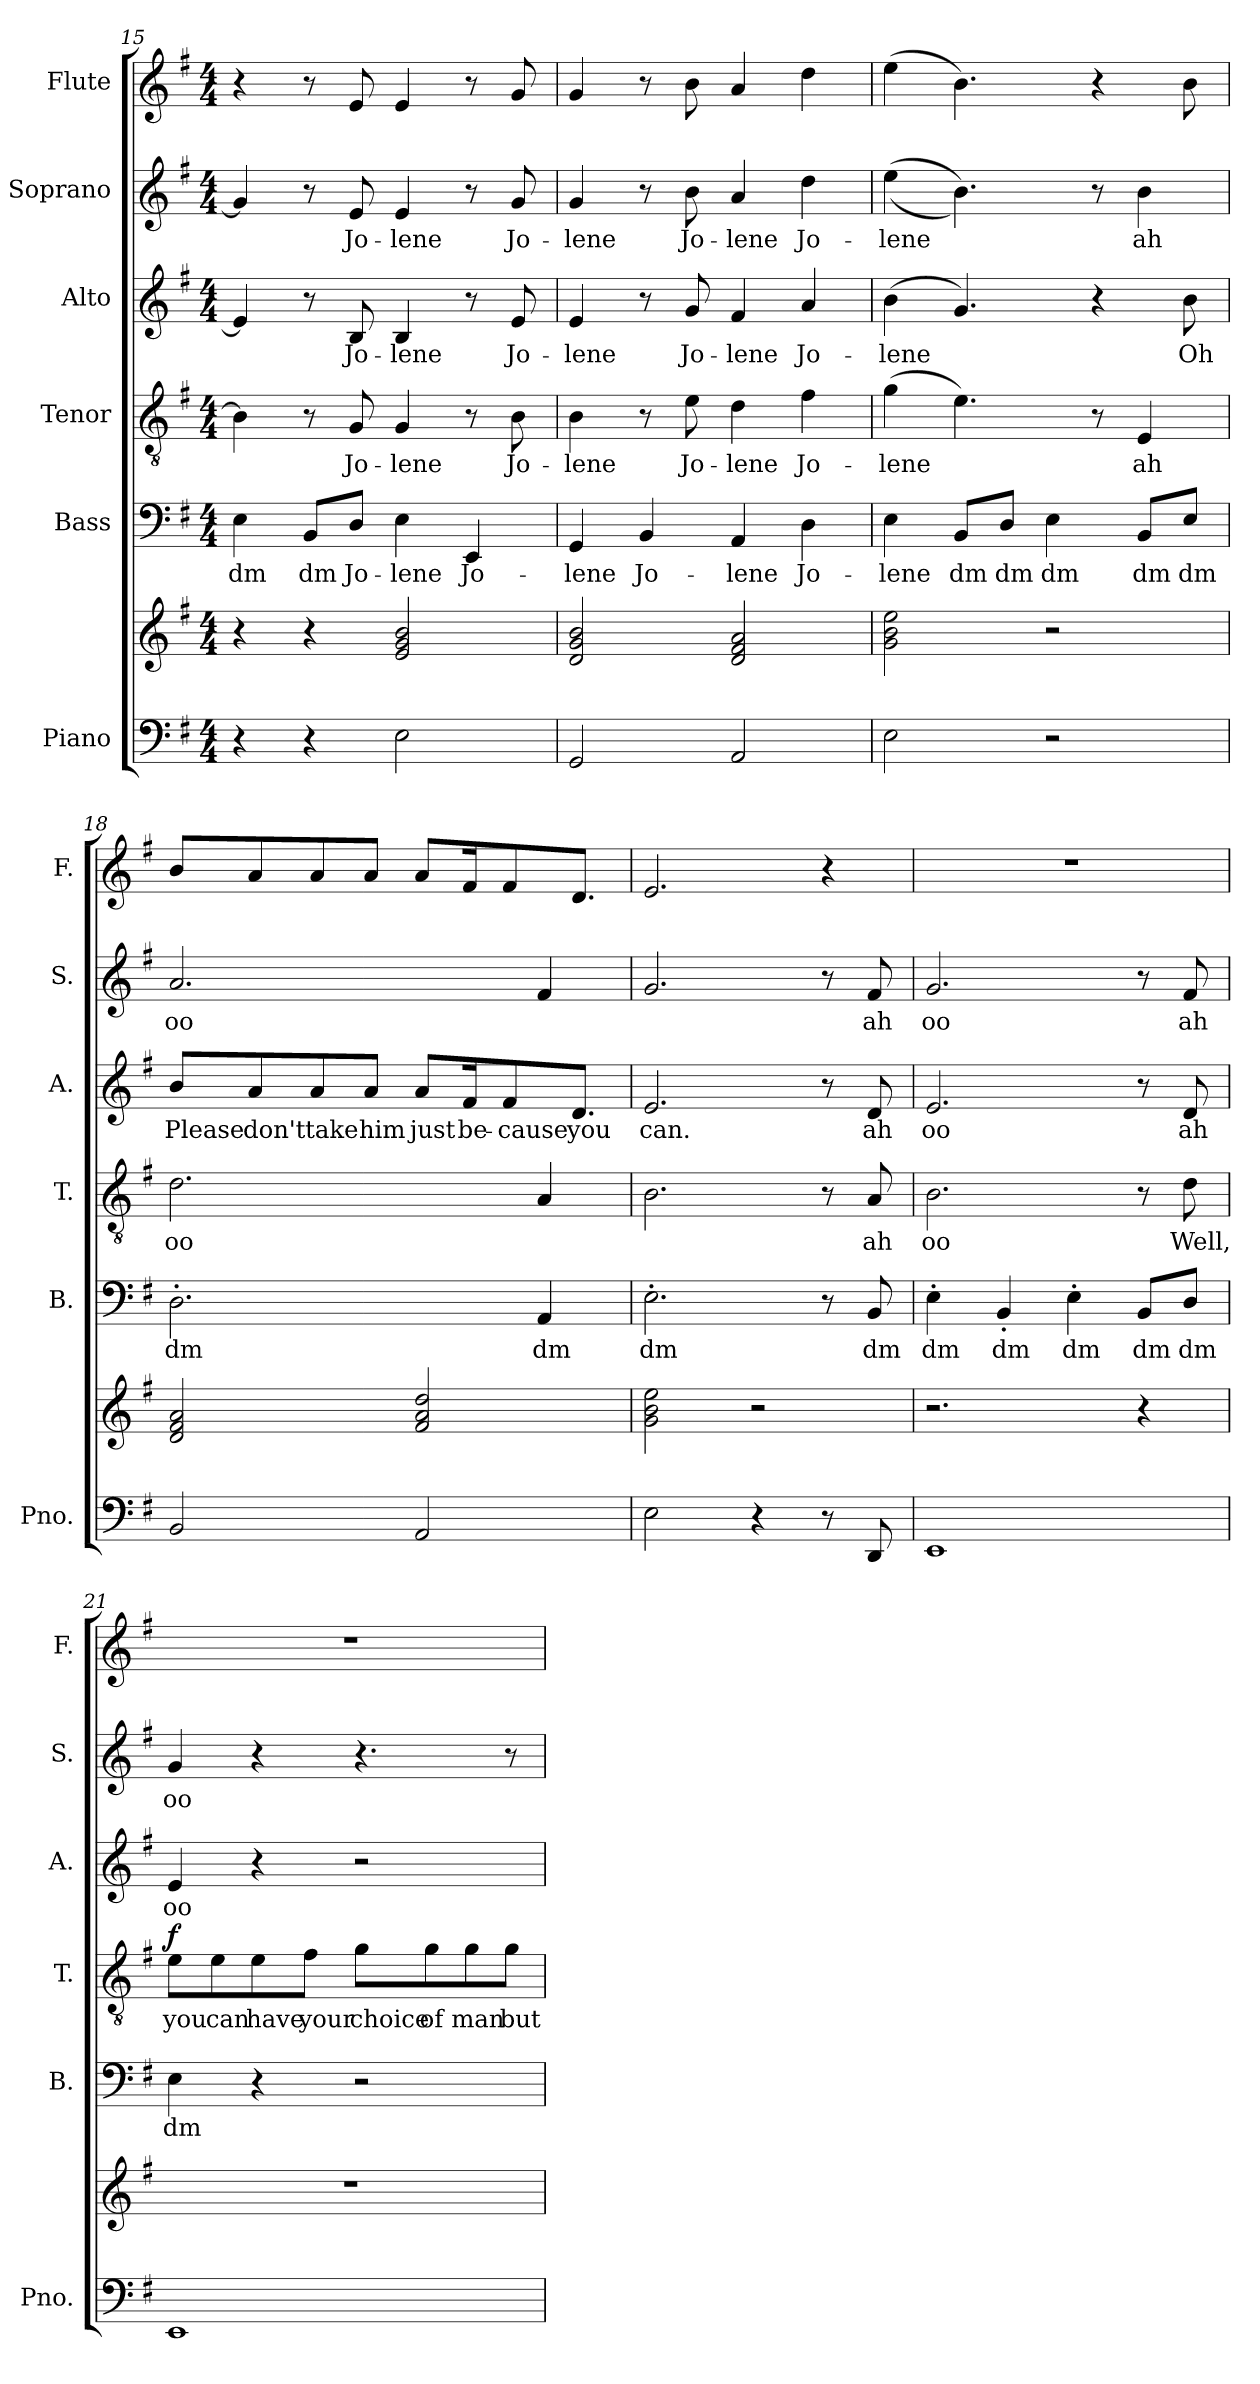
**kern	**kern	**kern	**text	**kern	**text	**dynam	**kern	**text	**kern	**text	**kern
*part6	*part6	*part5	*part5	*part4	*part4	*part4	*part3	*part3	*part2	*part2	*part1
*staff7	*staff6	*staff5	*staff5	*staff4	*staff4	*staff4	*staff3	*staff3	*staff2	*staff2	*staff1
*I"Piano	*	*I"Bass	*	*I"Tenor	*	*	*I"Alto	*	*I"Soprano	*	*I"Flute
*I'Pno.	*	*I'B.	*	*I'T.	*	*	*I'A.	*	*I'S.	*	*I'F.
!!LO:PB:g=z
*clefF4	*clefG2	*clefF4	*	*clefGv2	*	*	*clefG2	*	*clefG2	*	*clefG2
*k[f#]	*k[f#]	*k[f#]	*	*k[f#]	*	*	*k[f#]	*	*k[f#]	*	*k[f#]
*M4/4	*M4/4	*M4/4	*	*M4/4	*	*	*M4/4	*	*M4/4	*	*M4/4
=15	=15	=15	=15	=15	=15	=15	=15	=15	=15	=15	=15
!	!	!	!LO:LY:b	!	!	!	!	!	!	!	!
4r	4r	4E\	dm	4B\]	.	.	4e/]	.	4g/]	.	4r
!	!	!	!LO:LY:b	!	!	!	!	!	!	!	!
4r	4r	8BB/L	dm	8r	.	.	8r	.	8r	.	8r
!	!	!	!LO:LY:b	!	!LO:LY:b	!	!	!LO:LY:b	!	!LO:LY:b	!
.	.	8D/J	Jo-	8G/	Jo-	.	8B/	Jo-	8e/	Jo-	8e/
!	!	!	!LO:LY:b	!	!LO:LY:b	!	!	!LO:LY:b	!	!LO:LY:b	!
2E\	2e/ 2g/ 2b/	4E\	-lene	4G/	-lene	.	4B/	-lene	4e/	-lene	4e/
!	!	!	!LO:LY:b	!	!	!	!	!	!	!	!
.	.	4EE/	Jo-	8r	.	.	8r	.	8r	.	8r
!	!	!	!	!	!LO:LY:b	!	!	!LO:LY:b	!	!LO:LY:b	!
.	.	.	.	8B\	Jo-	.	8e/	Jo-	8g/	Jo-	8g/
=16	=16	=16	=16	=16	=16	=16	=16	=16	=16	=16	=16
!	!	!	!LO:LY:b	!	!LO:LY:b	!	!	!LO:LY:b	!	!LO:LY:b	!
2GG/	2d/ 2g/ 2b/	4GG/	-lene	4B\	-lene	.	4e/	-lene	4g/	-lene	4g/
!	!	!	!LO:LY:b	!	!	!	!	!	!	!	!
.	.	4BB/	Jo-	8r	.	.	8r	.	8r	.	8r
!	!	!	!	!	!LO:LY:b	!	!	!LO:LY:b	!	!LO:LY:b	!
.	.	.	.	8e\	Jo-	.	8g/	Jo-	8b\	Jo-	8b\
!	!	!	!LO:LY:b	!	!LO:LY:b	!	!	!LO:LY:b	!	!LO:LY:b	!
2AA/	2d/ 2f#/ 2a/	4AA/	-lene	4d\	-lene	.	4f#/	-lene	4a/	-lene	4a/
!	!	!	!LO:LY:b	!	!LO:LY:b	!	!	!LO:LY:b	!	!LO:LY:b	!
.	.	4D\	Jo-	4f#\	Jo-	.	4a/	Jo-	4dd\	Jo-	4dd\
=17	=17	=17	=17	=17	=17	=17	=17	=17	=17	=17	=17
!	!	!	!LO:LY:b	!	!LO:LY:b	!	!	!LO:LY:b	!	!LO:LY:b	!
2E\	2g\ 2b\ 2ee\	4E\	-lene	(4g\	-lene	.	(4b\	-lene	((4ee\	-lene	(4ee\
!	!	!	!LO:LY:b	!	!	!	!	!	!	!	!
.	.	8BB/L	dm	4.e\)	.	.	4.g/)	.	4.b\))	.	4.b\)
!	!	!	!LO:LY:b	!	!	!	!	!	!	!	!
.	.	8D/J	dm	.	.	.	.	.	.	.	.
!	!	!	!LO:LY:b	!	!	!	!	!	!	!	!
2r	2r	4E\	dm	.	.	.	.	.	.	.	.
.	.	.	.	8r	.	.	4r	.	8r	.	4r
!	!	!	!LO:LY:b	!	!LO:LY:b	!	!	!	!	!LO:LY:b	!
.	.	8BB/L	dm	4E/	ah	.	.	.	4b\	ah	.
!	!	!	!LO:LY:b	!	!	!	!	!LO:LY:b	!	!	!
.	.	8E/J	dm	.	.	.	8b\	Oh	.	.	8b\
!!LO:PB:g=z
=18	=18	=18	=18	=18	=18	=18	=18	=18	=18	=18	=18
!	!	!	!LO:LY:b	!	!LO:LY:b	!	!	!LO:LY:b	!	!LO:LY:b	!
2BB/	2d/ 2f#/ 2a/	2.D'\	dm	2.d\	oo	.	8b/L	Please	2.a/	oo	8b/L
!	!	!	!	!	!	!	!	!LO:LY:b	!	!	!
.	.	.	.	.	.	.	8a/	don't	.	.	8a/
!	!	!	!	!	!	!	!	!LO:LY:b	!	!	!
.	.	.	.	.	.	.	8a/	take	.	.	8a/
!	!	!	!	!	!	!	!	!LO:LY:b	!	!	!
.	.	.	.	.	.	.	8a/J	him	.	.	8a/J
!	!	!	!	!	!	!	!	!LO:LY:b	!	!	!
2AA/	2f#/ 2a/ 2dd/	.	.	.	.	.	8a/L	just	.	.	8a/L
!	!	!	!	!	!	!	!	!LO:LY:b	!	!	!
.	.	.	.	.	.	.	16f#/K	be-	.	.	16f#/K
!	!	!	!	!	!	!	!	!LO:LY:b	!	!	!
.	.	.	.	.	.	.	8f#/	-cause	.	.	8f#/
!	!	!	!LO:LY:b	!	!	!	!	!	!	!	!
.	.	4AA/	dm	4A/	.	.	.	.	4f#/	.	.
!	!	!	!	!	!	!	!	!LO:LY:b	!	!	!
.	.	.	.	.	.	.	8.d/J	you	.	.	8.d/J
=19	=19	=19	=19	=19	=19	=19	=19	=19	=19	=19	=19
!	!	!	!LO:LY:b	!	!	!	!	!LO:LY:b	!	!	!
2E\	2g\ 2b\ 2ee\	2.E'\	dm	2.B\	.	.	2.e/	can.	2.g/	.	2.e/
4r	2r	.	.	.	.	.	.	.	.	.	.
8r	.	8r	.	8r	.	.	8r	.	8r	.	4r
!	!	!	!LO:LY:b	!	!LO:LY:b	!	!	!LO:LY:b	!	!LO:LY:b	!
8DD/	.	8BB/	dm	8A/	ah	.	8d/	ah	8f#/	ah	.
=20	=20	=20	=20	=20	=20	=20	=20	=20	=20	=20	=20
!	!	!	!LO:LY:b	!	!LO:LY:b	!	!	!LO:LY:b	!	!LO:LY:b	!
1EE	2.r	4E'\	dm	2.B\	oo	.	2.e/	oo	2.g/	oo	1r
!	!	!	!LO:LY:b	!	!	!	!	!	!	!	!
.	.	4BB'/	dm	.	.	.	.	.	.	.	.
!	!	!	!LO:LY:b	!	!	!	!	!	!	!	!
.	.	4E'\	dm	.	.	.	.	.	.	.	.
!	!	!	!LO:LY:b	!	!	!	!	!	!	!	!
.	4r	8BB/L	dm	8r	.	.	8r	.	8r	.	.
!	!	!	!LO:LY:b	!	!LO:LY:b	!	!	!LO:LY:b	!	!LO:LY:b	!
.	.	8D/J	dm	8d\	Well,	.	8d/	ah	8f#/	ah	.
!!LO:PB:g=z
=21	=21	=21	=21	=21	=21	=21	=21	=21	=21	=21	=21
!	!	!	!LO:LY:b	!	!LO:LY:b	!LO:DY:b	!	!LO:LY:b	!	!LO:LY:b	!
1EE	1r	4E\	dm	8e\L	you	f	4e/	oo	4g/	oo	1r
!	!	!	!	!	!LO:LY:b	!	!	!	!	!	!
.	.	.	.	8e\	can	.	.	.	.	.	.
!	!	!	!	!	!LO:LY:b	!	!	!	!	!	!
.	.	4r	.	8e\	have	.	4r	.	4r	.	.
!	!	!	!	!	!LO:LY:b	!	!	!	!	!	!
.	.	.	.	8f#\J	your	.	.	.	.	.	.
!	!	!	!	!	!LO:LY:b	!	!	!	!	!	!
.	.	2r	.	8g\L	choice	.	2r	.	4.r	.	.
!	!	!	!	!	!LO:LY:b	!	!	!	!	!	!
.	.	.	.	8g\	of	.	.	.	.	.	.
!	!	!	!	!	!LO:LY:b	!	!	!	!	!	!
.	.	.	.	8g\	man	.	.	.	.	.	.
!	!	!	!	!	!LO:LY:b	!	!	!	!	!	!
.	.	.	.	8g\J	but	.	.	.	8r	.	.
=	=	=	=	=	=	=	=	=	=	=	=
*-	*-	*-	*-	*-	*-	*-	*-	*-	*-	*-	*-
